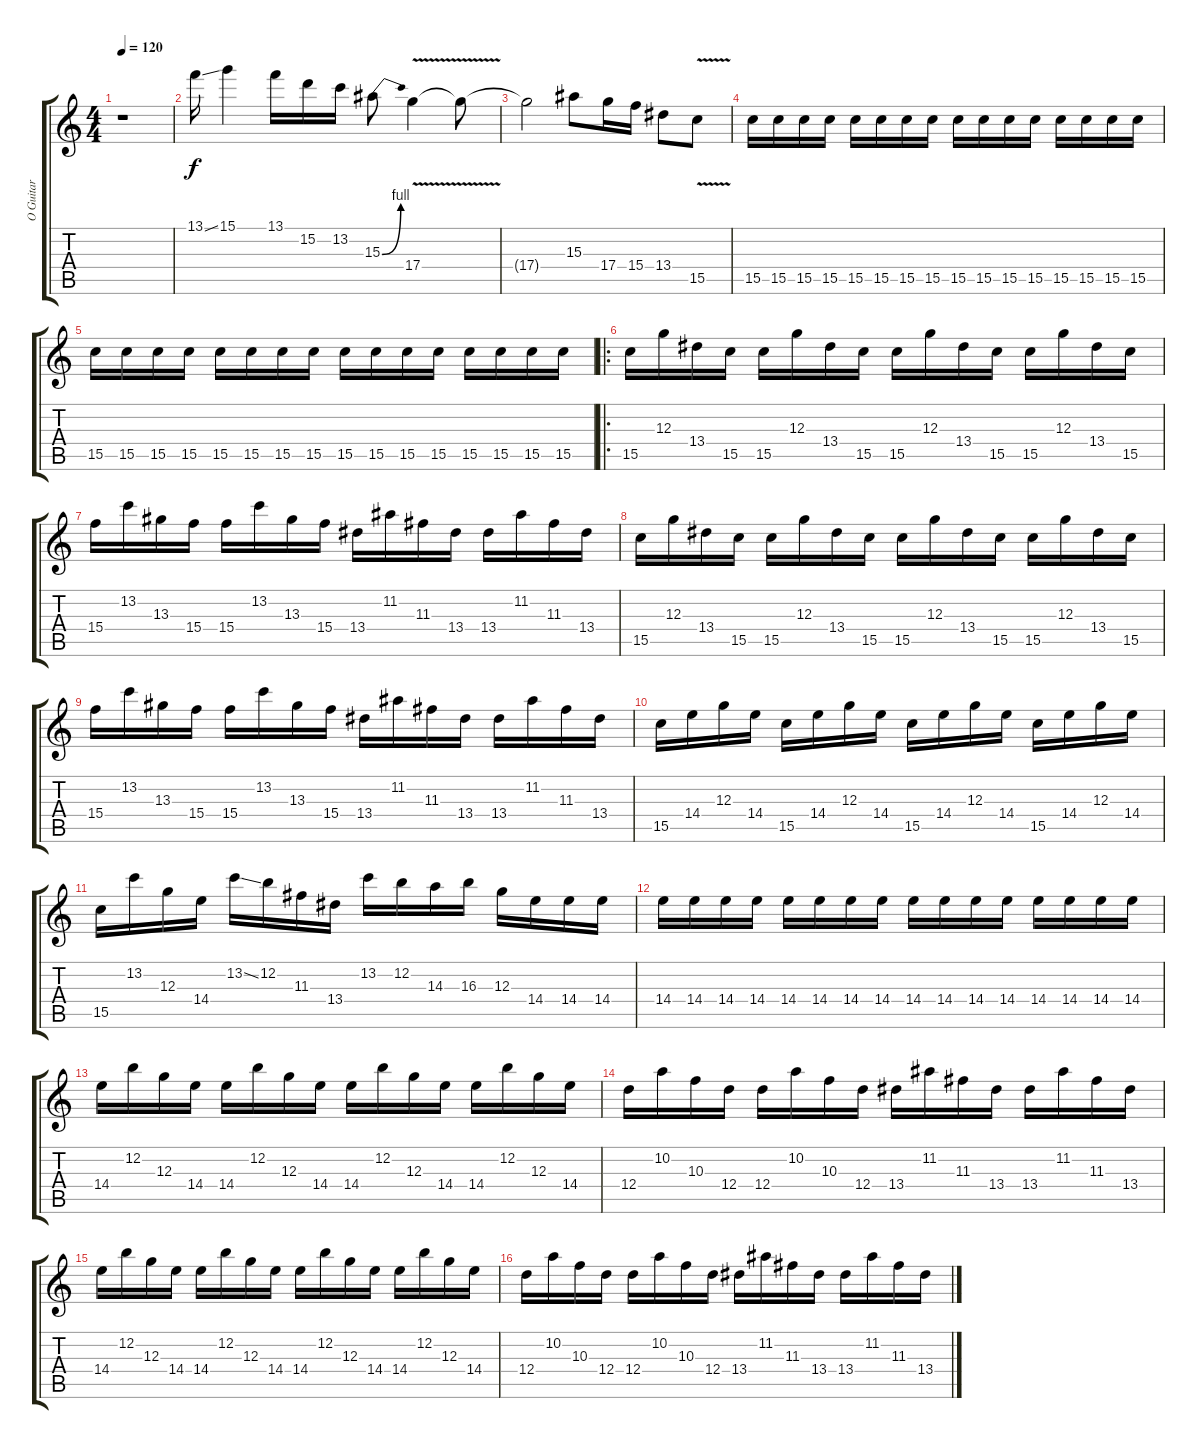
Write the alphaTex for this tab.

\track ("O Guitar" "O Guitar") {instrument overdrivenguitar}
\staff {score tabs}
\tuning (E4 B3 G3 D3 A2 E2) {hide}
\ts (4 4)
\tempo 120
\clef g2
\ks c
r.1{dy f instrument overdrivenguitar} |
13.1{ss}.16 15.1.4 13.1.16 15.2.16 13.2.16 15.3{be (bend 0 0 60 4)}.8 17.4{v}.4 17.4{t}.8 |
17.4{t}.2 15.3.8 17.4.16 15.4.16 13.4.8 15.5{v}.8 |
15.5.16{volume 10} 15.5.16 15.5.16 15.5.16 15.5.16 15.5.16 15.5.16 15.5.16 15.5.16 15.5.16 15.5.16 15.5.16 15.5.16 15.5.16 15.5.16 15.5.16 |
15.5.16{volume 13} 15.5.16 15.5.16 15.5.16 15.5.16 15.5.16 15.5.16 15.5.16 15.5.16 15.5.16 15.5.16 15.5.16 15.5.16 15.5.16 15.5.16 15.5.16 |
\ro
15.5.16 12.3.16 13.4.16 15.5.16 15.5.16 12.3.16 13.4.16 15.5.16 15.5.16 12.3.16 13.4.16 15.5.16 15.5.16 12.3.16 13.4.16 15.5.16 |
15.4.16 13.2.16 13.3.16 15.4.16 15.4.16 13.2.16 13.3.16 15.4.16 13.4.16 11.2.16 11.3.16 13.4.16 13.4.16 11.2.16 11.3.16 13.4.16 |
15.5.16 12.3.16 13.4.16 15.5.16 15.5.16 12.3.16 13.4.16 15.5.16 15.5.16 12.3.16 13.4.16 15.5.16 15.5.16 12.3.16 13.4.16 15.5.16 |
15.4.16 13.2.16 13.3.16 15.4.16 15.4.16 13.2.16 13.3.16 15.4.16 13.4.16 11.2.16 11.3.16 13.4.16 13.4.16 11.2.16 11.3.16 13.4.16 |
15.5.16 14.4.16 12.3.16 14.4.16 15.5.16 14.4.16 12.3.16 14.4.16 15.5.16 14.4.16 12.3.16 14.4.16 15.5.16 14.4.16 12.3.16 14.4.16 |
15.5.16 13.2.16 12.3.16 14.4.16 13.2{ss}.16 12.2.16 11.3.16 13.4.16 13.2.16 12.2.16 14.3.16 16.3.16 12.3.16 14.4.16 14.4.16 14.4.16 |
14.4.16 14.4.16 14.4.16 14.4.16 14.4.16 14.4.16 14.4.16 14.4.16 14.4.16 14.4.16 14.4.16 14.4.16 14.4.16 14.4.16 14.4.16 14.4.16 |
14.4.16 12.2.16 12.3.16 14.4.16 14.4.16 12.2.16 12.3.16 14.4.16 14.4.16 12.2.16 12.3.16 14.4.16 14.4.16 12.2.16 12.3.16 14.4.16 |
12.4.16 10.2.16 10.3.16 12.4.16 12.4.16 10.2.16 10.3.16 12.4.16 13.4.16 11.2.16 11.3.16 13.4.16 13.4.16 11.2.16 11.3.16 13.4.16 |
14.4.16 12.2.16 12.3.16 14.4.16 14.4.16 12.2.16 12.3.16 14.4.16 14.4.16 12.2.16 12.3.16 14.4.16 14.4.16 12.2.16 12.3.16 14.4.16 |
12.4.16 10.2.16 10.3.16 12.4.16 12.4.16 10.2.16 10.3.16 12.4.16 13.4.16 11.2.16 11.3.16 13.4.16 13.4.16 11.2.16 11.3.16 13.4.16
